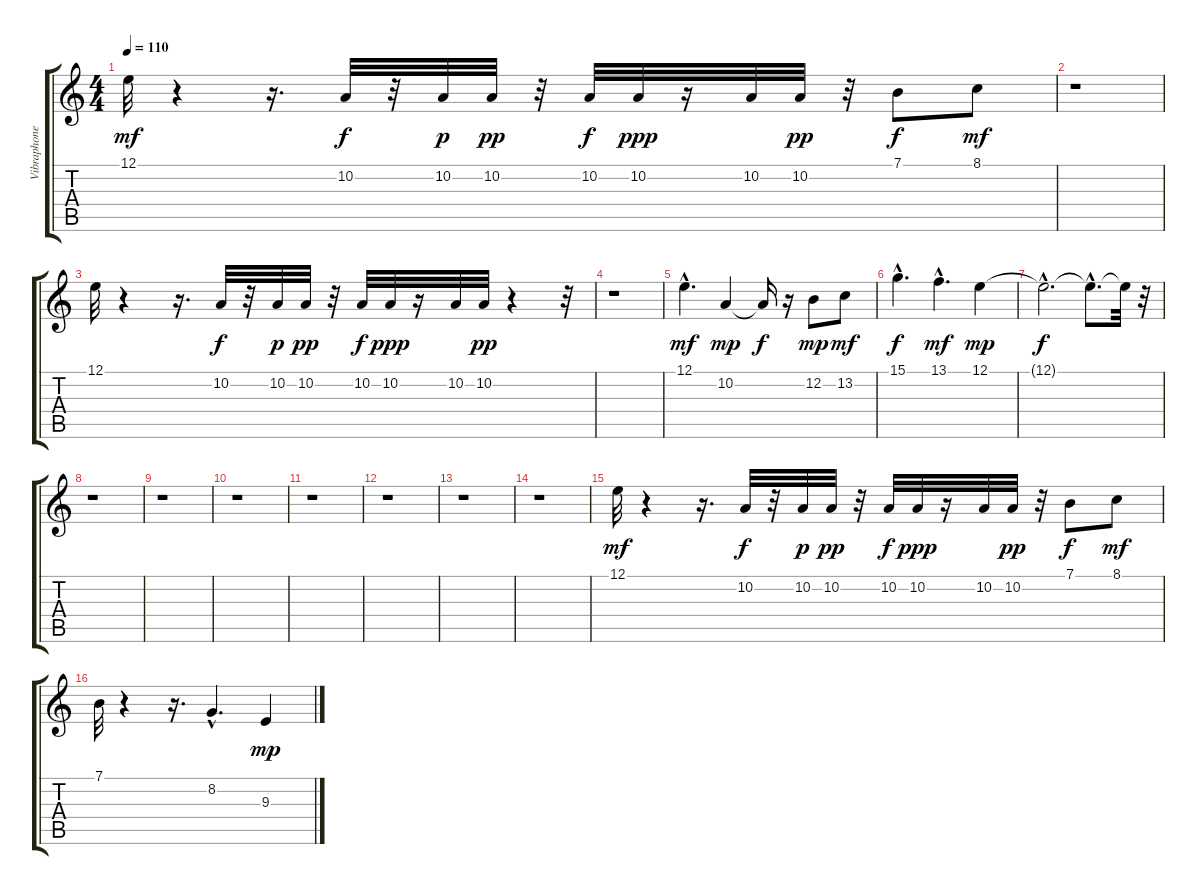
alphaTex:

\track ("Vibraphone" "Vibraphone") {instrument vibraphone}
\staff {score tabs}
\tuning (E4 B3 G3 D3 A2 E2) {hide}
\ts (4 4)
\tempo 110
\clef g2
\ks c
12.1.32{dy mf} r.4 r.16{d} 10.2.32{dy f} r.32 10.2.32{dy p} 10.2.32{dy pp} r.32 10.2.32{dy f} 10.2.32{dy ppp} r.16 10.2.32 10.2.32{dy pp} r.32 7.1.8{dy f} 8.1.8{dy mf} |
r.1 |
12.1.32 r.4 r.16{d} 10.2.32{dy f} r.32 10.2.32{dy p} 10.2.32{dy pp} r.32 10.2.32{dy f} 10.2.32{dy ppp} r.16 10.2.32 10.2.32{dy pp} r.4 r.32 |
r.1 |
12.1{hac}.4{d dy mf} 10.2.4{dy mp} 10.2{t}.16{dy f} r.16 12.2.8{dy mp} 13.2.8{dy mf} |
15.1{hac}.4{d dy f} 13.1{hac}.4{d dy mf} 12.1.4{dy mp} |
12.1{hac t}.2{d dy f} 12.1{hac t}.8{d} 12.1{t}.32 r.32 |
r.1 |
r.1 |
r.1 |
r.1 |
r.1 |
r.1 |
r.1 |
12.1.32{dy mf} r.4 r.16{d} 10.2.32{dy f} r.32 10.2.32{dy p} 10.2.32{dy pp} r.32 10.2.32{dy f} 10.2.32{dy ppp} r.16 10.2.32 10.2.32{dy pp} r.32 7.1.8{dy f} 8.1.8{dy mf} |
7.1.32 r.4 r.16{d} 8.2{hac}.4{d} 9.3.4{dy mp}
